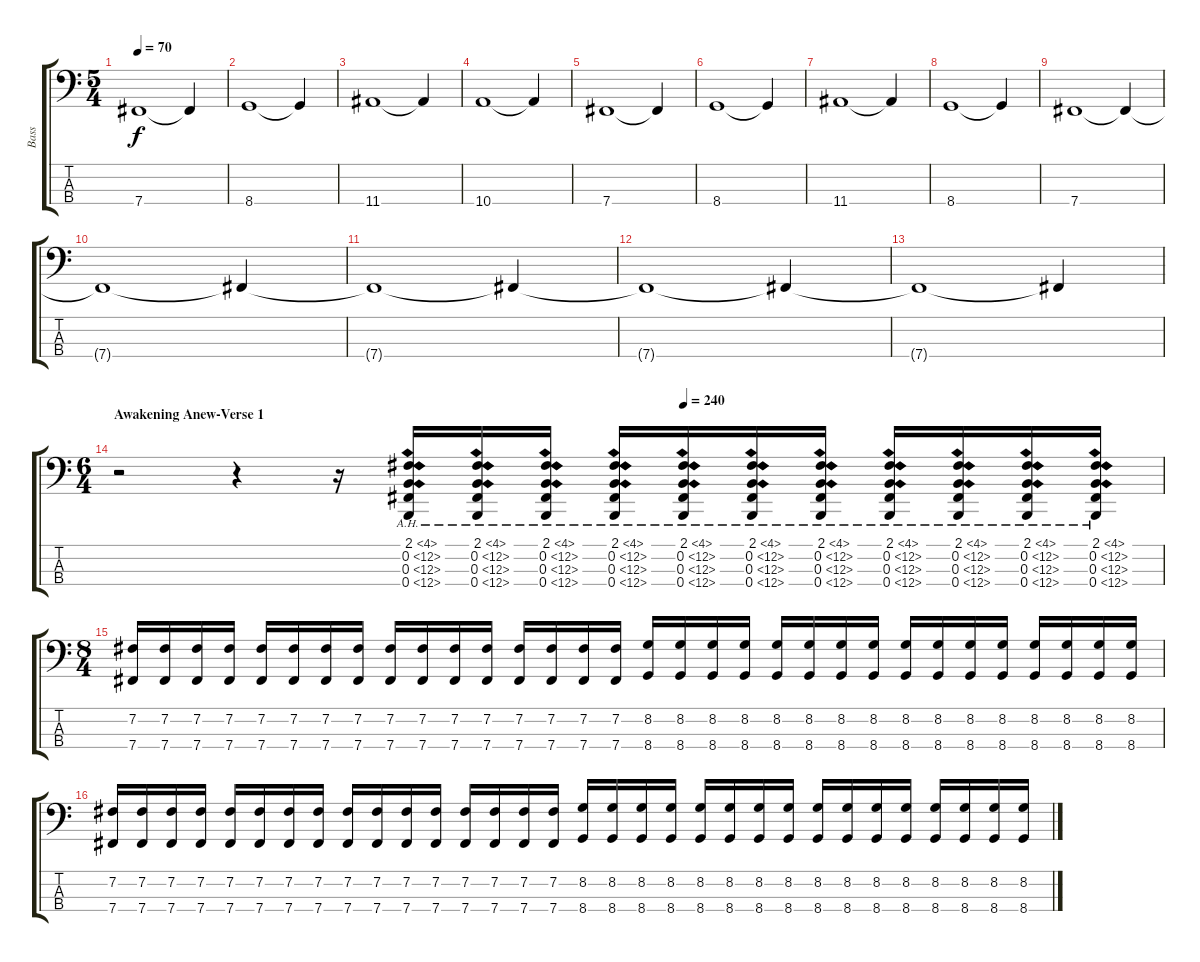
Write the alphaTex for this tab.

\track ("Bass" "Bass") {instrument electricbasspick}
\staff {score tabs}
\tuning (E2 B1 Gb1 B0) {hide}
\ts (5 4)
\tempo 70
\clef f4
\ks c
7.4.1{dy f instrument acousticbass} 7.4{t}.4 |
8.4.1 8.4{t}.4 |
11.4.1 11.4{t}.4 |
10.4.1 10.4{t}.4 |
7.4.1 7.4{t}.4 |
8.4.1 8.4{t}.4 |
11.4.1 11.4{t}.4 |
8.4.1 8.4{t}.4 |
7.4.1 7.4{t}.4 |
7.4{t}.1 7.4{t}.4 |
7.4{t}.1 7.4{t}.4 |
7.4{t}.1{instrument electricbasspick} 7.4{t}.4 |
7.4{t}.1 7.4{t}.4 |
\ts (6 4)
\section ("" "Awakening Anew-Verse 1")
\tempo (240 0.5416666666666666)
r.2 r.4 r.16 (2.1{ah 2} 0.2{ah 12} 0.3{ah 12} 0.4{ah 12}).16 (2.1{ah 2} 0.2{ah 12} 0.3{ah 12} 0.4{ah 12}).16 (2.1{ah 2} 0.2{ah 12} 0.3{ah 12} 0.4{ah 12}).16 (2.1{ah 2} 0.2{ah 12} 0.3{ah 12} 0.4{ah 12}).16 (2.1{ah 2} 0.2{ah 12} 0.3{ah 12} 0.4{ah 12}).16 (2.1{ah 2} 0.2{ah 12} 0.3{ah 12} 0.4{ah 12}).16 (2.1{ah 2} 0.2{ah 12} 0.3{ah 12} 0.4{ah 12}).16 (2.1{ah 2} 0.2{ah 12} 0.3{ah 12} 0.4{ah 12}).16 (2.1{ah 2} 0.2{ah 12} 0.3{ah 12} 0.4{ah 12}).16 (2.1{ah 2} 0.2{ah 12} 0.3{ah 12} 0.4{ah 12}).16 (2.1{ah 2} 0.2{ah 12} 0.3{ah 12} 0.4{ah 12}).16 |
\ts (8 4)
(7.2 7.4).16 (7.2 7.4).16 (7.2 7.4).16 (7.2 7.4).16 (7.2 7.4).16 (7.2 7.4).16 (7.2 7.4).16 (7.2 7.4).16 (7.2 7.4).16 (7.2 7.4).16 (7.2 7.4).16 (7.2 7.4).16 (7.2 7.4).16 (7.2 7.4).16 (7.2 7.4).16 (7.2 7.4).16 (8.2 8.4).16 (8.2 8.4).16 (8.2 8.4).16 (8.2 8.4).16 (8.2 8.4).16 (8.2 8.4).16 (8.2 8.4).16 (8.2 8.4).16 (8.2 8.4).16 (8.2 8.4).16 (8.2 8.4).16 (8.2 8.4).16 (8.2 8.4).16 (8.2 8.4).16 (8.2 8.4).16 (8.2 8.4).16 |
(7.2 7.4).16 (7.2 7.4).16 (7.2 7.4).16 (7.2 7.4).16 (7.2 7.4).16 (7.2 7.4).16 (7.2 7.4).16 (7.2 7.4).16 (7.2 7.4).16 (7.2 7.4).16 (7.2 7.4).16 (7.2 7.4).16 (7.2 7.4).16 (7.2 7.4).16 (7.2 7.4).16 (7.2 7.4).16 (8.2 8.4).16 (8.2 8.4).16 (8.2 8.4).16 (8.2 8.4).16 (8.2 8.4).16 (8.2 8.4).16 (8.2 8.4).16 (8.2 8.4).16 (8.2 8.4).16 (8.2 8.4).16 (8.2 8.4).16 (8.2 8.4).16 (8.2 8.4).16 (8.2 8.4).16 (8.2 8.4).16 (8.2 8.4).16
